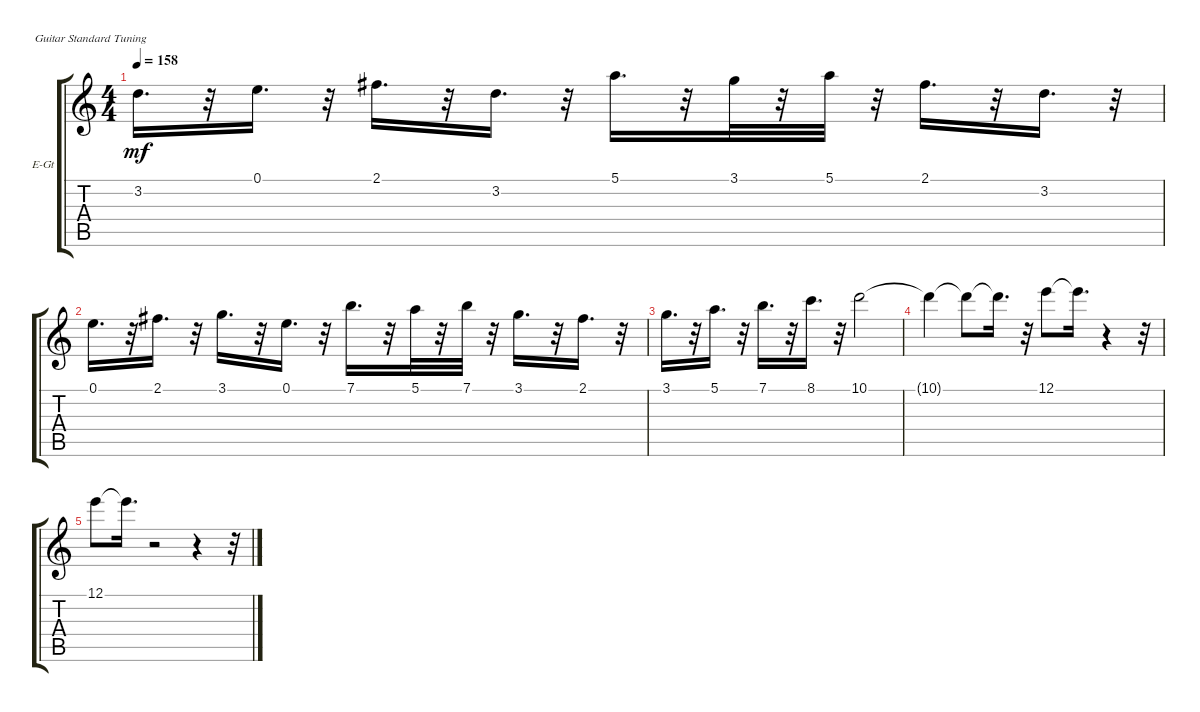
\bracketExtendMode groupsimilarinstruments
\firstSystemTrackNameOrientation horizontal
\otherSystemsTrackNameOrientation horizontal
\track ("" "E-Gt") {instrument electricguitarclean}
\staff {score tabs}
\tuning (E4 B3 G3 D3 A2 E2)
\ts (4 4)
\tempo 158
\clef g2
\ks c
3.2.16{d dy mf} r.32 0.1.16{d} r.32 2.1.16{d} r.32 3.2.16{d} r.32 5.1.16{d} r.32 3.1.32 r.32 5.1.32 r.32 2.1.16{d} r.32 3.2.16{d} r.32 |
0.1.16{d} r.32 2.1.16{d} r.32 3.1.16{d} r.32 0.1.16{d} r.32 7.1.16{d} r.32 5.1.32 r.32 7.1.32 r.32 3.1.16{d} r.32 2.1.16{d} r.32 |
3.1.16{d} r.32 5.1.16{d} r.32 7.1.16{d} r.32 8.1.16{d} r.32 10.1.2 |
10.1{t}.4 10.1{t}.8 10.1{t}.16{d} r.32 12.1.8 12.1{t}.16{d} r.4 r.32 |
12.1.8 12.1{t}.16{d} r.2 r.4 r.32
